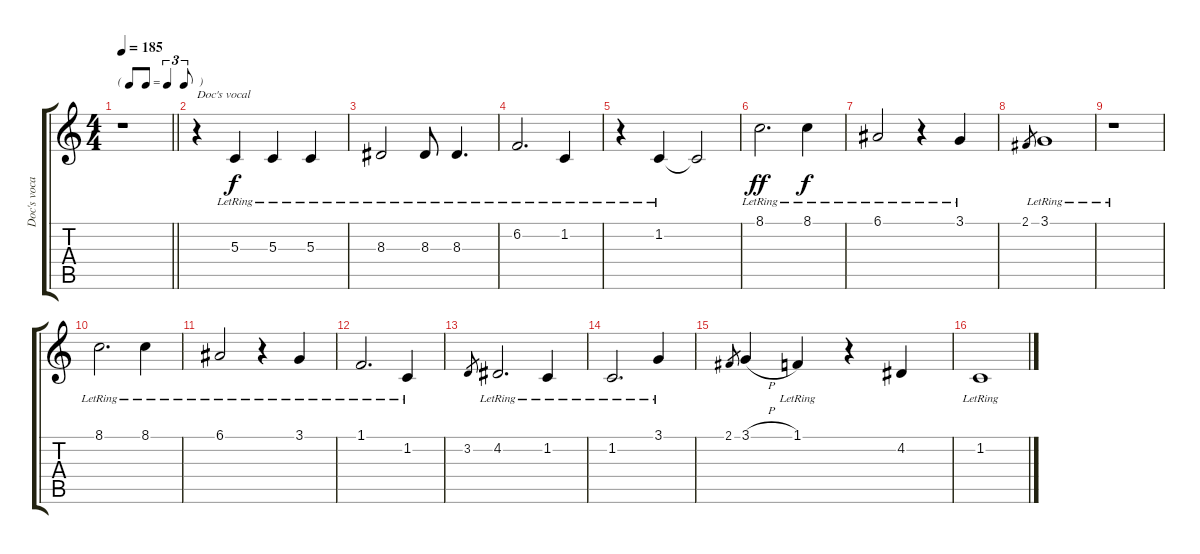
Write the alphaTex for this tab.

\track ("Doc's vocal" "Doc's voca") {instrument acousticgrandpiano}
\staff {score tabs}
\tuning (E4 B3 G3 D3 A2 E2) {hide}
\ts (4 4)
\tf triplet8th
\tempo 185
\clef g2
\barLineRight lightlight
\ks c
r.1{dy f} |
r.4{txt "Doc's vocal"} 5.3{lr}.4 5.3{lr}.4 5.3{lr}.4 |
8.3{lr}.2 8.3{lr}.8 8.3{lr}.4{d} |
6.2{lr}.2{d} 1.2{lr}.4 |
r.4 1.2{lr}.4 1.2{t}.2 |
8.1{lr}.2{d dy ff} 8.1{lr}.4{dy f} |
6.1{lr}.2 r.4 3.1{lr}.4 |
2.1.8{gr} 3.1{lr}.1 |
r.1 |
8.1{lr}.2{d} 8.1{lr}.4 |
6.1{lr}.2 r.4 3.1{lr}.4 |
1.1{lr}.2{d} 1.2{lr}.4 |
3.2.8{gr} 4.2{lr}.2{d} 1.2{lr}.4 |
1.2{lr}.2{d} 3.1{lr}.4 |
2.1.8{gr} 3.1{h}.4 1.1{lr}.4 r.4 4.2.4 |
1.2{lr}.1
